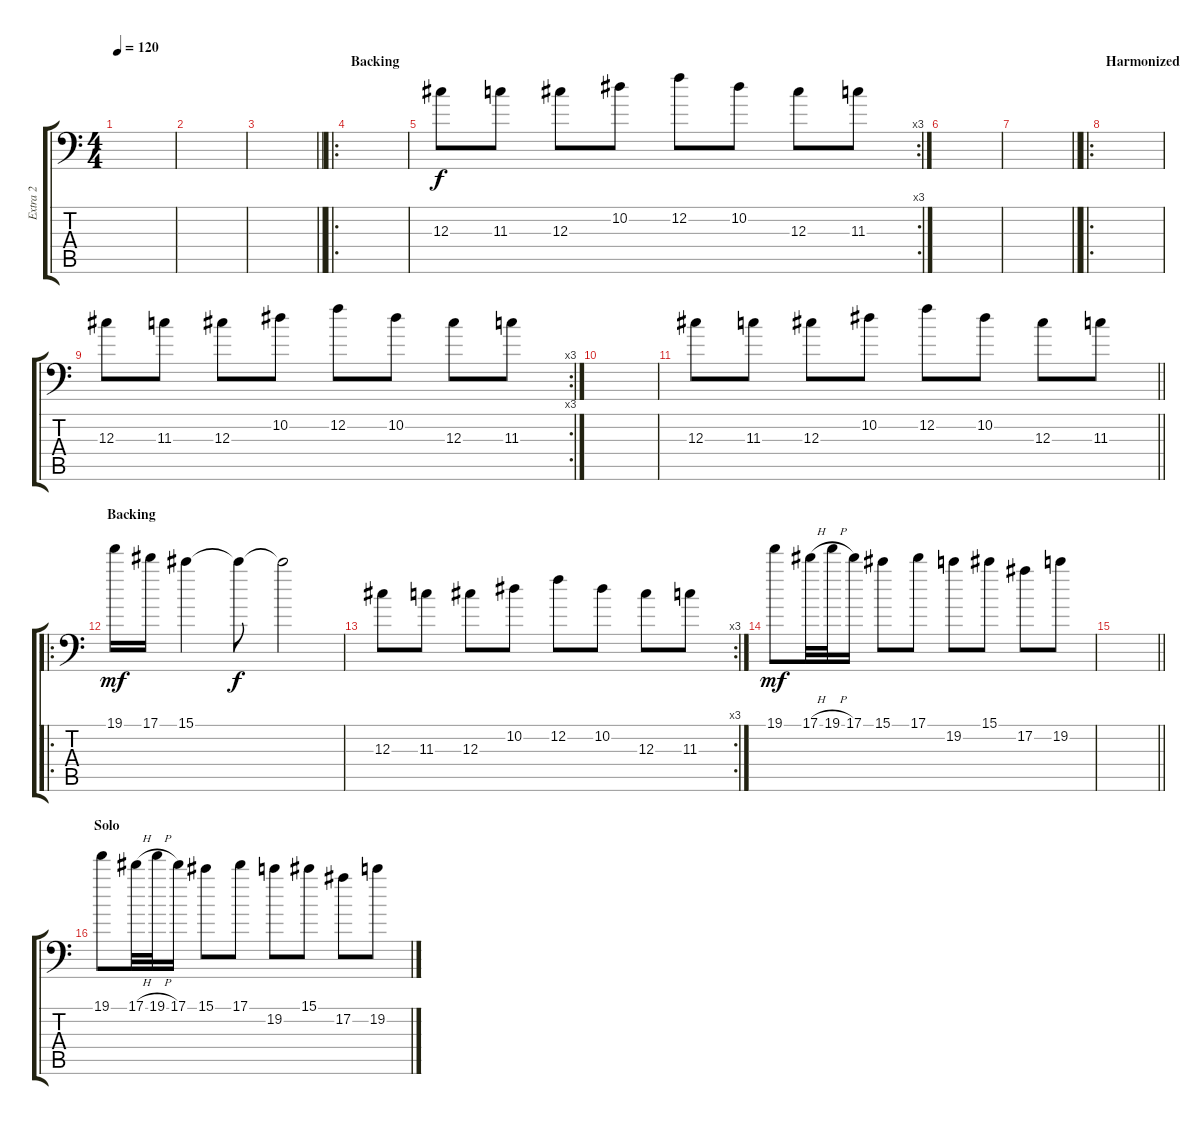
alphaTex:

\track ("Extra 2" "Extra 2") {instrument acousticguitarsteel}
\staff {score tabs}
\tuning (Bb3 F3 Db3 Ab2 Eb2 Bb1) {hide}
\ts (4 4)
\tempo 120
\clef f4
\ks c
|
|
\barLineRight lightlight
|
\ro
\section ("" "Backing")
|
\rc 3
12.3.8 11.3.8 12.3.8 10.2.8 12.2.8 10.2.8 12.3.8 11.3.8 |
|
\barLineRight lightlight
|
\ro
\section ("" "Harmonized")
|
\rc 3
12.3.8 11.3.8 12.3.8 10.2.8 12.2.8 10.2.8 12.3.8 11.3.8 |
|
\barLineRight lightlight
12.3.8 11.3.8 12.3.8 10.2.8 12.2.8 10.2.8 12.3.8 11.3.8 |
\ro
\section ("" "Backing")
19.1.16{dy mf volume 13} 17.1.16 15.1.4 15.1{t}.8{dy f} 15.1{t}.2 |
\rc 3
12.3.8 11.3.8 12.3.8 10.2.8 12.2.8 10.2.8 12.3.8 11.3.8 |
19.1.8{dy mf} 17.1{h}.32 19.1{h}.32 17.1.16 15.1.8 17.1.8 19.2.8 15.1.8 17.2.8 19.2.8 |
\barLineRight lightlight
|
\section ("" "Solo")
19.1.8{volume 16} 17.1{h}.32 19.1{h}.32 17.1.16 15.1.8 17.1.8 19.2.8 15.1.8 17.2.8 19.2.8
